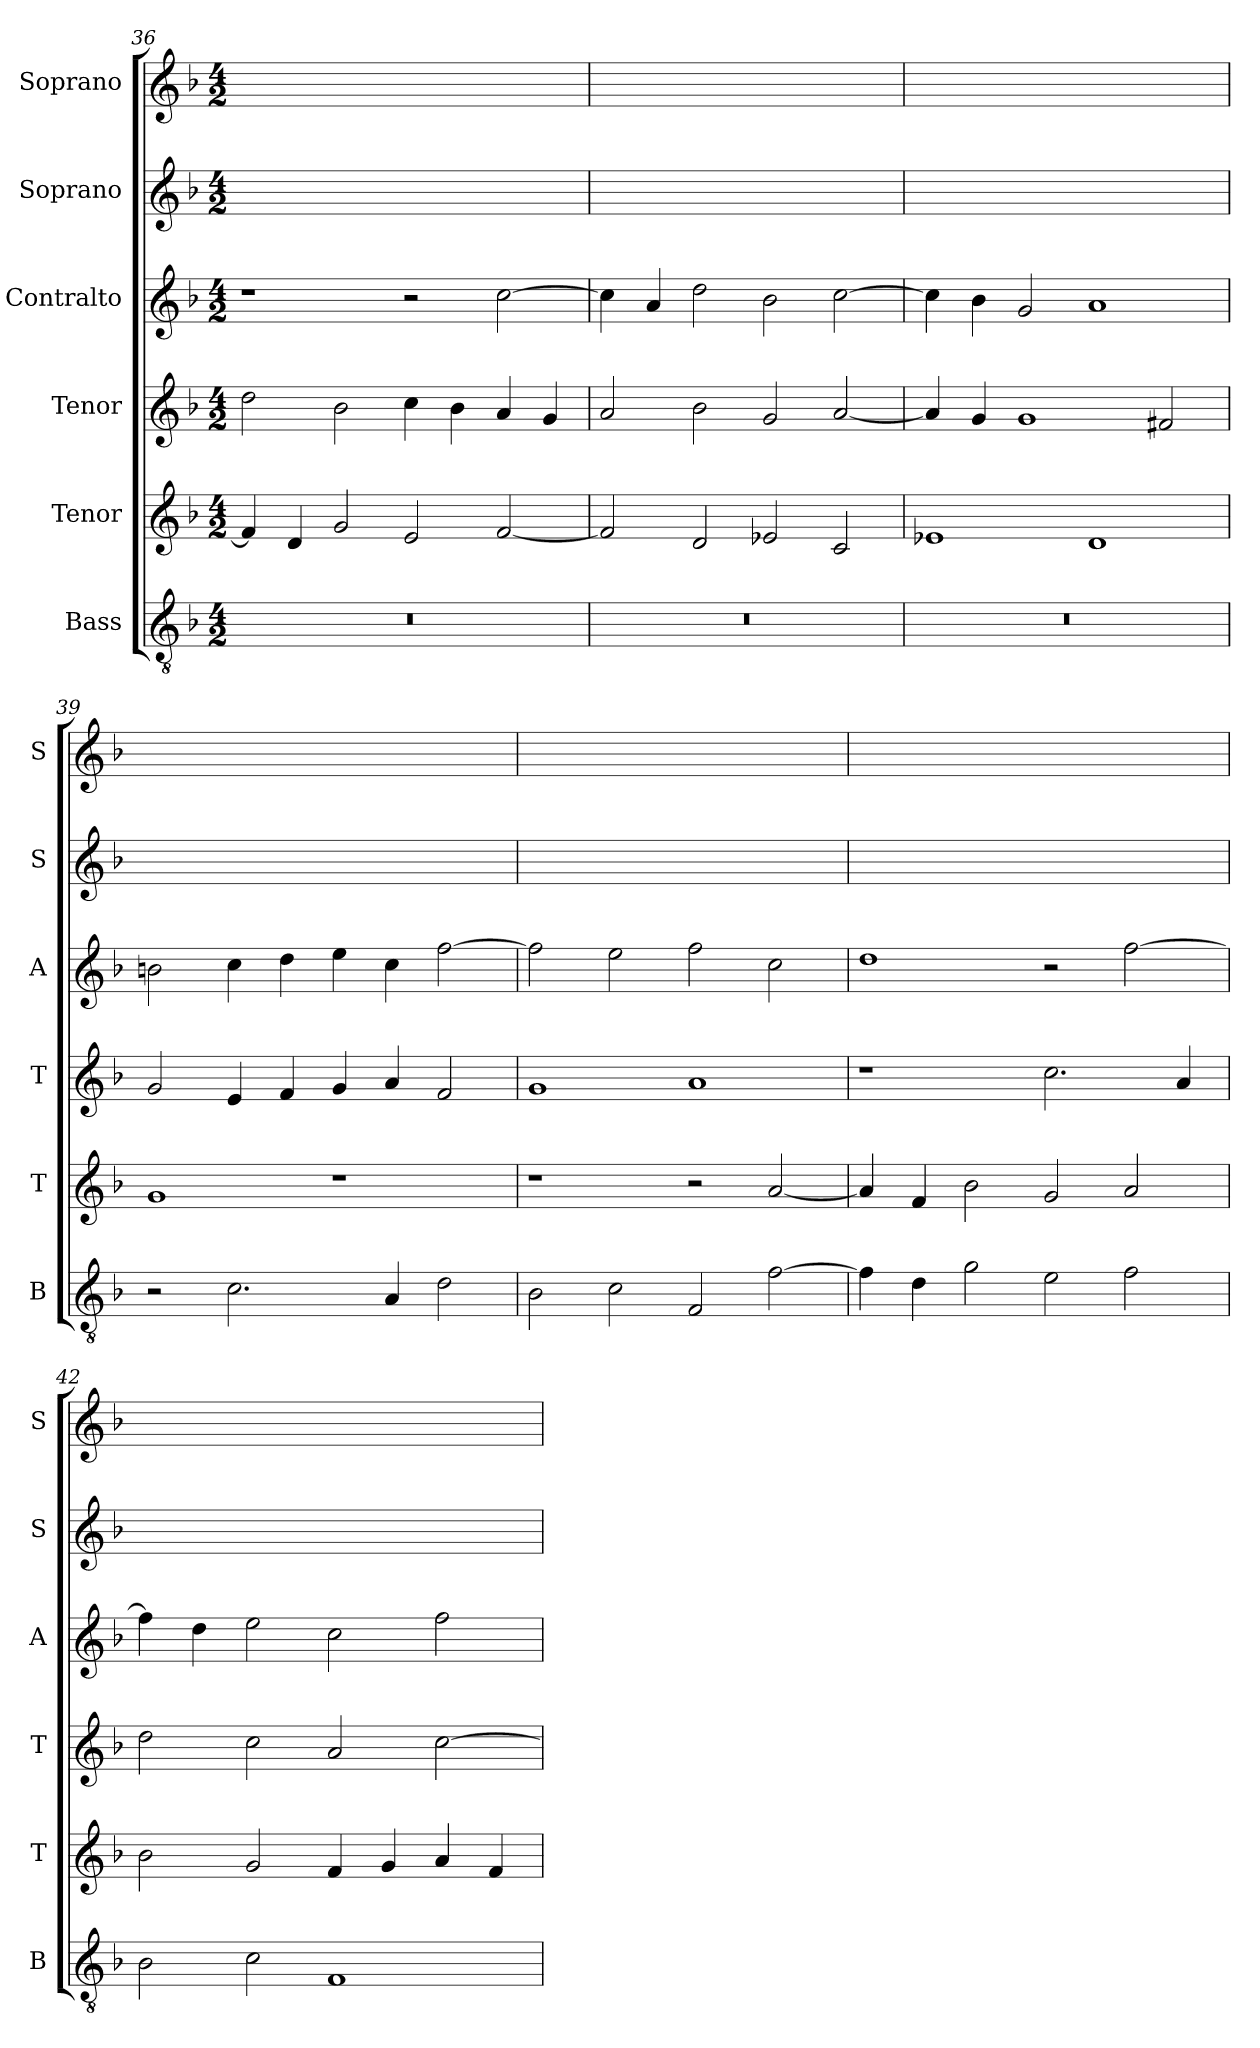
**kern	**kern	**kern	**kern	**kern	**kern
*part6	*part5	*part4	*part3	*part2	*part1
*staff6	*staff5	*staff4	*staff3	*staff2	*staff1
*I"Bass	*I"Tenor	*I"Tenor	*I"Contralto	*I"Soprano	*I"Soprano
*I'B	*I'T	*I'T	*I'A	*I'S	*I'S
*clefGv2	*clefG2	*clefG2	*clefG2	*clefG2	*clefG2
*k[b-]	*k[b-]	*k[b-]	*k[b-]	*k[b-]	*k[b-]
*G:dor	*G:dor	*G:dor	*G:dor	*G:dor	*G:dor
*M4/2	*M4/2	*M4/2	*M4/2	*M4/2	*M4/2
=36	=36	=36	=36	=36	=36
0r	4f]	2dd	1r	0ryy	0ryy
.	4d	.	.	.	.
.	2g	2b-	.	.	.
.	2e	4cc	2r	.	.
.	.	4b-	.	.	.
.	[2f	4a	[2cc	.	.
.	.	4g	.	.	.
=37	=37	=37	=37	=37	=37
0r	2f]	2a	4cc]	0ryy	0ryy
.	.	.	4a	.	.
.	2d	2b-	2dd	.	.
.	2e-X	2g	2b-	.	.
.	2c	[2a	[2cc	.	.
=38	=38	=38	=38	=38	=38
0r	1e-X	4a]	4cc]	0ryy	0ryy
.	.	4g	4b-	.	.
.	.	1g	2g	.	.
.	1d	.	1a	.	.
.	.	2f#X	.	.	.
=39	=39	=39	=39	=39	=39
2r	1g	2g	2bn	0ryy	0ryy
2.c	.	4e	4cc	.	.
.	.	4f	4dd	.	.
.	1r	4g	4ee	.	.
4A	.	4a	4cc	.	.
2d	.	2f	[2ff	.	.
=40	=40	=40	=40	=40	=40
2B-	1r	1g	2ff]	0ryy	0ryy
2c	.	.	2ee	.	.
2F	2r	1a	2ff	.	.
[2f	[2a	.	2cc	.	.
=41	=41	=41	=41	=41	=41
4f]	4a]	1r	1dd	0ryy	0ryy
4d	4f	.	.	.	.
2g	2b-	.	.	.	.
2e	2g	2.cc	2r	.	.
2f	2a	.	[2ff	.	.
.	.	4a	.	.	.
=42	=42	=42	=42	=42	=42
2B-	2b-	2dd	4ff]	0ryy	0ryy
.	.	.	4dd	.	.
2c	2g	2cc	2ee	.	.
1F	4f	2a	2cc	.	.
.	4g	.	.	.	.
.	4a	[2cc	2ff	.	.
.	4f	.	.	.	.
=	=	=	=	=	=
*-	*-	*-	*-	*-	*-
